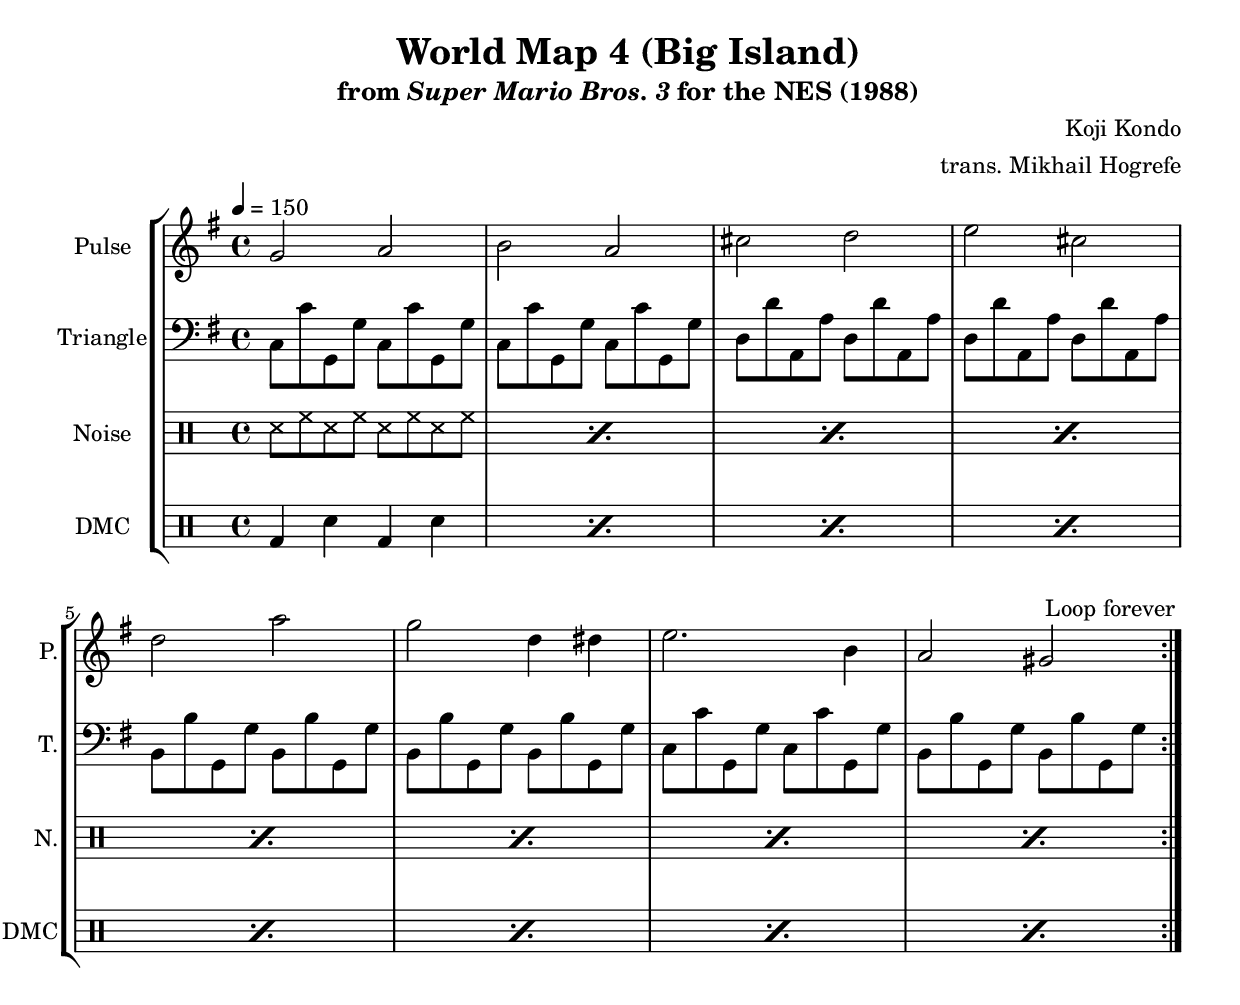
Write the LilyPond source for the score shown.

\version "2.22.0"

\paper {
  left-margin = 0.5\in
}

\book {
    \header {
        title = "World Map 4 (Big Island)"
        subtitle = \markup { "from" {\italic "Super Mario Bros. 3"} "for the NES (1988)" }
        composer = "Koji Kondo"
        arranger = "trans. Mikhail Hogrefe"
    }

    \score {
        {
            \new StaffGroup <<
                \new Staff \relative c'' {
                    \set Staff.instrumentName = "Pulse"
                    \set Staff.shortInstrumentName = "P."
\key g \major
\tempo 4 = 150
                    \repeat volta 2 {
g2 a |
b2 a |
cis2 d |
e2 cis |
d2 a' |
g2 d4 dis |
e2. b4 |
a2 gis |
                    }
\once \override Score.RehearsalMark.self-alignment-X = #RIGHT
\mark \markup { \fontsize #-2 "Loop forever" }
                }

                \new Staff \relative c {
                    \set Staff.instrumentName = "Triangle"
                    \set Staff.shortInstrumentName = "T."
\key g \major
\clef bass
c8 c' g, g' c, c' g, g' |
c,8 c' g, g' c, c' g, g' |
d8 d' a, a' d, d' a, a' |
d,8 d' a, a' d, d' a, a' |
b,8 b' g, g' b, b' g, g' |
b,8 b' g, g' b, b' g, g' |
c,8 c' g, g' c, c' g, g' |
b,8 b' g, g' b, b' g, g' |
                }

                \new DrumStaff {
                    \drummode {
                        \set Staff.instrumentName="Noise"
                        \set Staff.shortInstrumentName="N."
\repeat percent 8 { ss8 hh ss hh ss hh ss hh | }
                    }
                }

                \new DrumStaff {
                    \drummode {
                        \set Staff.instrumentName="DMC"
                        \set Staff.shortInstrumentName="DMC"
\repeat percent 8 { bd4 sn bd sn | }
                    }
                }
            >>
        }
        \layout {
            \context {
                \Staff
                \RemoveEmptyStaves
            }
            \context {
                \DrumStaff
                \RemoveEmptyStaves
            }
        }
    }
}
